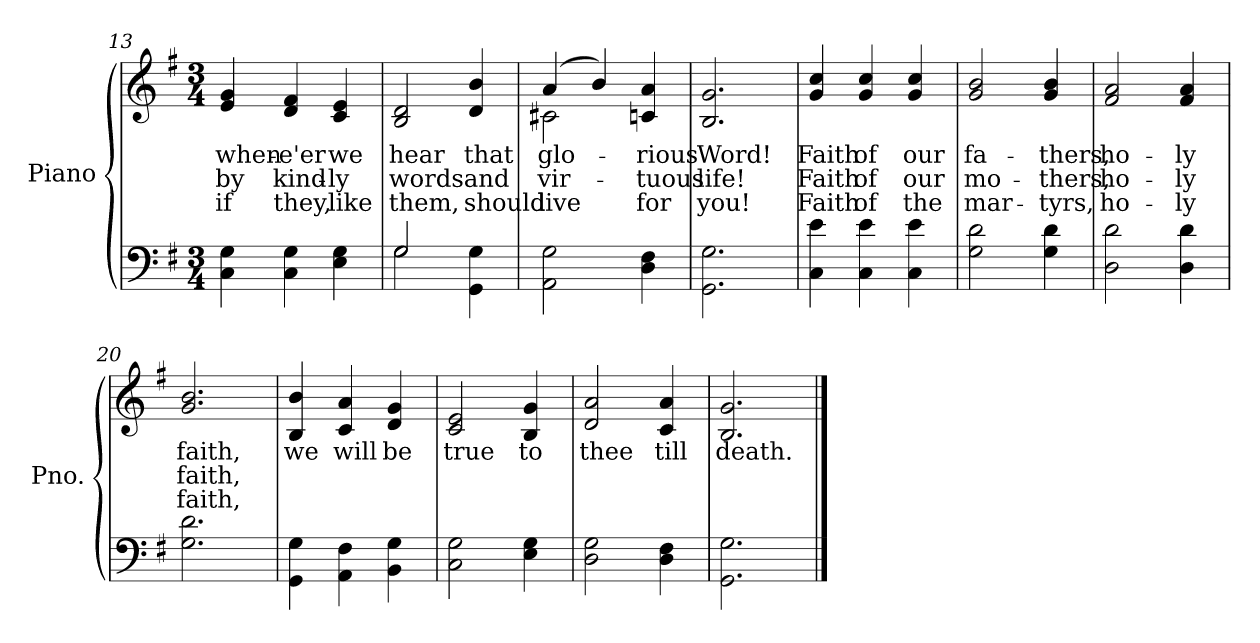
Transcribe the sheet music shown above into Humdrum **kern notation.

**kern	**kern	**text	**text	**text
*part2	*part1	*part1	*part1	*part1
*staff2	*staff1	*staff1	*staff1	*staff1
*I"Piano	*I"Piano	*	*	*
*I'Pno.	*I'Pno.	*	*	*
*clefF4	*clefG2	*	*	*
*k[f#]	*k[f#]	*	*	*
*G:	*G:	*	*	*
*M3/4	*M3/4	*	*	*
=13	=13	=13	=13	=13
!	!	!LO:LY:b:color=#000000	!LO:LY:b:color=#000000	!LO:LY:b:color=#000000
4Ci\ 4Gi	4ei/ 4gi	when-	by	if
!	!	!LO:LY:b:color=#000000	!LO:LY:b:color=#000000	!LO:LY:b:color=#000000
4Ci\ 4Gi	4di/ 4f#i	-e'er	kind-	they,
!	!	!LO:LY:b:color=#000000	!LO:LY:b:color=#000000	!LO:LY:b:color=#000000
4Ei\ 4Gi	4ci/ 4ei	we	-ly	like
=14	=14	=14	=14	=14
*^	*	*	*	*
!	!	!	!LO:LY:b:color=#000000	!LO:LY:b:color=#000000	!LO:LY:b:color=#000000
2Gi/	2Gi\	2Bi/ 2di	hear	words	them,
!	!	!	!LO:LY:b:color=#000000	!LO:LY:b:color=#000000	!LO:LY:b:color=#000000
4GGi\ 4Gi	4ryy	4di/ 4bi	that	and	should
*v	*v	*	*	*	*
=15	=15	=15	=15	=15
*^	*	*	*	*
!	!	!	!LO:LY:b:color=#000000	!LO:LY:b:color=#000000	!LO:LY:b:color=#000000
*v	*v	*^	*	*	*
2AAi\ 2Gi	(4ai/	2c#Xi\	glo-	vir-	live
.	4bi/)	.	.	.	.
!	!	!	!LO:LY:b:color=#000000	!LO:LY:b:color=#000000	!LO:LY:b:color=#000000
4Di\ 4F#i	4cni/ 4ai	4ryy	-rious	-tuous	for
*	*v	*v	*	*	*
=16	=16	=16	=16	=16
*	*^	*	*	*
!	!	!	!LO:LY:b:color=#000000	!LO:LY:b:color=#000000	!LO:LY:b:color=#000000
*	*v	*v	*	*	*
2.GGi\ 2.Gi	2.Bi/ 2.gi	Word!	life!	you!
!!LO:LB:g=z
=17	=17	=17	=17	=17
!	!	!LO:LY:b:color=#000000	!LO:LY:b:color=#000000	!LO:LY:b:color=#000000
4Ci\ 4ei	4gi/ 4cci	Faith	Faith	Faith
!	!	!LO:LY:b:color=#000000	!LO:LY:b:color=#000000	!LO:LY:b:color=#000000
4Ci\ 4ei	4gi/ 4cci	of	of	of
!	!	!LO:LY:b:color=#000000	!LO:LY:b:color=#000000	!LO:LY:b:color=#000000
4Ci\ 4ei	4gi/ 4cci	our	our	the
=18	=18	=18	=18	=18
!	!	!LO:LY:b:color=#000000	!LO:LY:b:color=#000000	!LO:LY:b:color=#000000
2Gi\ 2di	2gi/ 2bi	fa-	mo-	mar-
!	!	!LO:LY:b:color=#000000	!LO:LY:b:color=#000000	!LO:LY:b:color=#000000
4Gi\ 4di	4gi/ 4bi	-thers,	-thers,	-tyrs,
=19	=19	=19	=19	=19
!	!	!LO:LY:b:color=#000000	!LO:LY:b:color=#000000	!LO:LY:b:color=#000000
2Di\ 2di	2f#i/ 2ai	ho-	ho-	ho-
!	!	!LO:LY:b:color=#000000	!LO:LY:b:color=#000000	!LO:LY:b:color=#000000
4Di\ 4di	4f#i/ 4ai	-ly	-ly	-ly
=20	=20	=20	=20	=20
!	!	!LO:LY:b:color=#000000	!LO:LY:b:color=#000000	!LO:LY:b:color=#000000
2.Gi\ 2.di	2.gi/ 2.bi	faith,	faith,	faith,
!!LO:LB:g=z
=21	=21	=21	=21	=21
!	!	!LO:LY:b:color=#000000	!	!
4GGi\ 4Gi	4Bi/ 4bi	we	.	.
!	!	!LO:LY:b:color=#000000	!	!
4AAi\ 4F#i	4ci/ 4ai	will	.	.
!	!	!LO:LY:b:color=#000000	!	!
4BBi\ 4Gi	4di/ 4gi	be	.	.
=22	=22	=22	=22	=22
!	!	!LO:LY:b:color=#000000	!	!
2Ci\ 2Gi	2ci/ 2ei	true	.	.
!	!	!LO:LY:b:color=#000000	!	!
4Ei\ 4Gi	4Bi/ 4gi	to	.	.
=23	=23	=23	=23	=23
!	!	!LO:LY:b:color=#000000	!	!
2Di\ 2Gi	2di/ 2ai	thee	.	.
!	!	!LO:LY:b:color=#000000	!	!
4Di\ 4F#i	4ci/ 4ai	till	.	.
=24	=24	=24	=24	=24
!	!	!LO:LY:b:color=#000000	!	!
2.GGi\ 2.Gi	2.Bi/ 2.gi	death.	.	.
==	==	==	==	==
*-	*-	*-	*-	*-
